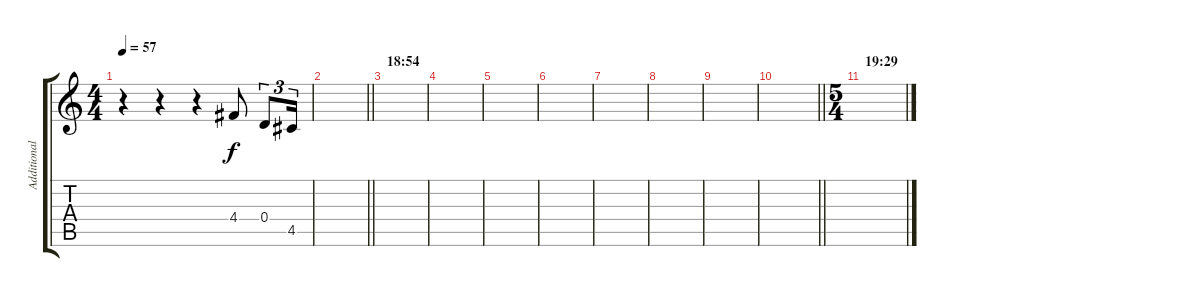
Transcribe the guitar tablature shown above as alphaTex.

\track ("Additional Guitar" "Additional") {instrument acousticguitarsteel}
\staff {score tabs}
\tuning (E4 B3 G3 D3 A2 E2) {hide}
\ts (4 4)
\tempo 57
\clef g2
\ks c
r.4{dy f} r.4 r.4 4.4.8 0.4.8{tu (3 2)} 4.5.16{tu (3 2)} |
\barLineRight lightlight
|
\section ("" "18:54")
|
|
|
|
|
|
|
\barLineRight lightlight
|
\ts (5 4)
\section ("" "19:29")
